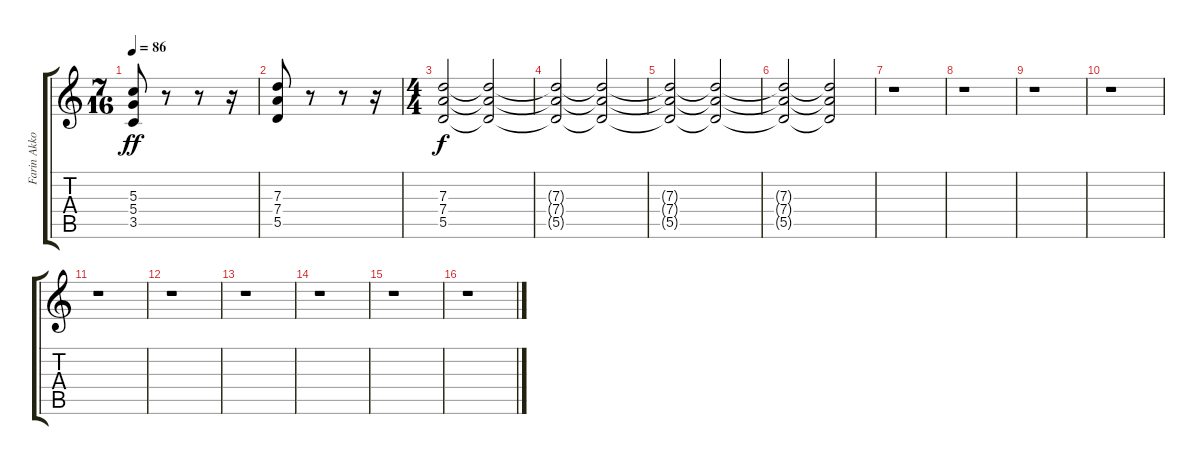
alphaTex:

\track ("Farin Akkord" "Farin Akko") {instrument distortionguitar}
\staff {score tabs}
\tuning (E4 B3 G3 D3 A2 E2) {hide}
\ts (7 16)
\tempo 86
\clef g2
\ks c
(5.3 5.4 3.5).8{dy ff} r.8 r.8 r.16 |
(7.3 7.4 5.5).8 r.8 r.8 r.16 |
\ts (4 4)
(7.3 7.4 5.5).2{dy f} (7.3{t} 7.4{t} 5.5{t}).2{volume 14} |
(7.3{t} 7.4{t} 5.5{t}).2{volume 13} (7.3{t} 7.4{t} 5.5{t}).2{volume 12} |
(7.3{t} 7.4{t} 5.5{t}).2{volume 11} (7.3{t} 7.4{t} 5.5{t}).2{volume 10} |
(7.3{t} 7.4{t} 5.5{t}).2{volume 9} (7.3{t} 7.4{t} 5.5{t}).2{volume 8} |
r.1 |
r.1 |
r.1 |
r.1 |
r.1 |
r.1 |
r.1 |
r.1 |
r.1 |
r.1
